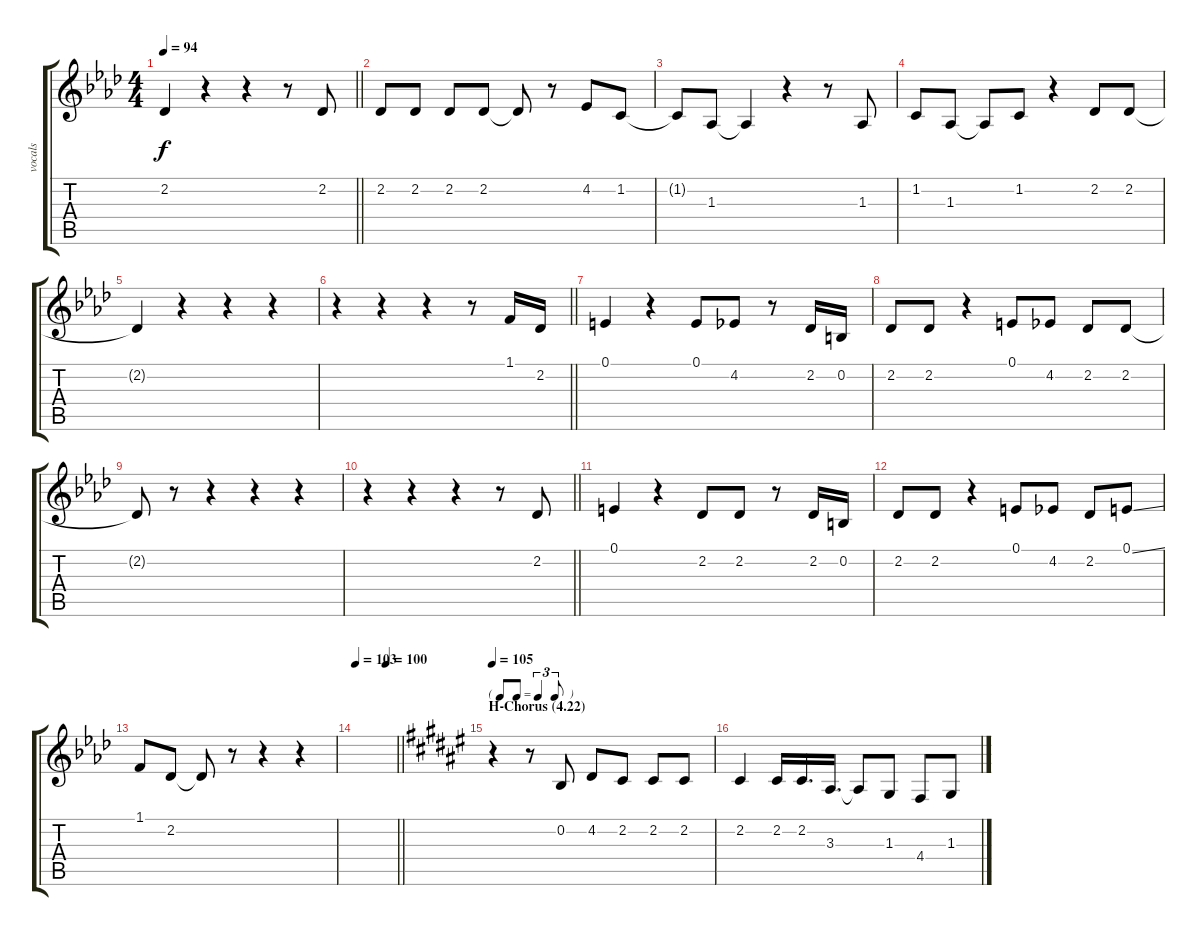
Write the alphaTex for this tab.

\track ("vocals" "vocals") {instrument clarinet}
\staff {score tabs}
\tuning (E4 B3 G3 D3 A2 E2) {hide}
\ts (4 4)
\tempo 94
\clef g2
\barLineRight lightlight
\ks ab
2.2{t}.4{dy f} r.4 r.4 r.8 2.2.8 |
2.2.8 2.2.8 2.2.8 2.2.8 2.2{t}.8 r.8 4.2.8 1.2.8 |
1.2{t}.8 1.3.8 1.3{t}.4 r.4 r.8 1.3.8 |
1.2.8 1.3.8 1.3{t}.8 1.2.8 r.4 2.2.8 2.2.8 |
2.2{t}.4 r.4 r.4 r.4 |
\barLineRight lightlight
r.4 r.4 r.4 r.8 1.1.16 2.2.16 |
0.1.4 r.4 0.1.8 4.2.8 r.8 2.2.16 0.2.16 |
2.2.8 2.2.8 r.4 0.1.8 4.2.8 2.2.8 2.2.8 |
2.2{t}.8 r.8 r.4 r.4 r.4 |
\barLineRight lightlight
r.4 r.4 r.4 r.8 2.2.8 |
0.1.4 r.4 2.2.8 2.2.8 r.8 2.2.16 0.2.16 |
2.2.8 2.2.8 r.4 0.1.8 4.2.8 2.2.8 0.1{ss}.8 |
1.1.8 2.2.8 2.2{t}.8 r.8 r.4 r.4 |
\tempo 103
\tempo (100 0.75)
\barLineRight lightlight
|
\tf triplet8th
\section ("" "H-Chorus (4.22)")
\tempo 105
\ks f#
r.4 r.8 0.2.8 4.2.8 2.2.8 2.2.8 2.2.8 |
\ks d#minor
2.2.4 2.2.16 2.2.16{d} 3.3.16{d} 3.3{t}.8 1.3.8 4.4.8 1.3.8
